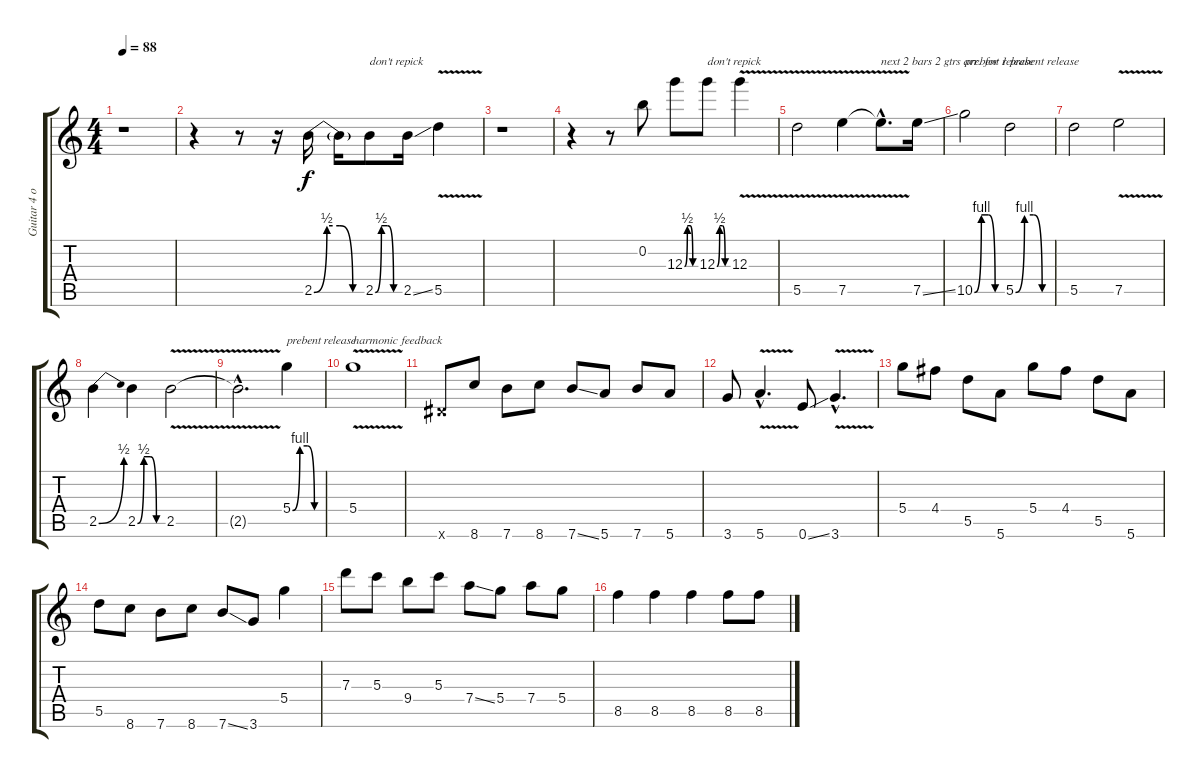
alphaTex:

\track ("Guitar 4 octaver" "Guitar 4 o") {instrument overdrivenguitar}
\staff {score tabs}
\tuning (E5 B4 G4 D4 A3 E3) {hide}
\ts (4 4)
\tempo 88
\clef g2
\ks c
r.1{dy f} |
r.4 r.8 r.16 2.5{be (custom 0 0 15 2 30 2 45 0 60 0)}.16 2.5{t}.16 2.5{be (custom 0 0 15 2 30 2 45 0 60 0)}.8{txt "don't repick"} 2.5{ss}.16 5.5{v}.4 |
r.1 |
r.4 r.8 0.2.8 12.3{be (custom 0 0 15 2 30 2 45 0 60 0)}.8 12.3{be (custom 0 0 15 2 30 2 45 0 60 0)}.8{txt "don't repick"} 12.3{v}.4 |
5.5{v}.2 7.5{v}.4 7.5{hac t}.8{d txt "next 2 bars 2 gtrs arr. for 1"} 7.5{ss}.16 |
10.5{be (custom 0 0 15 4 30 4 45 0 60 0)}.2{txt "prebent release "} 5.5{be (custom 0 0 15 4 30 4 45 0 60 0)}.2{txt "prebent release"} |
5.5.2 7.5{v}.2 |
2.5{be (bend 0 0 60 2)}.4 2.5{be (custom 0 0 15 2 30 2 45 0 60 0)}.4 2.5{v}.2 |
2.5{hac t}.2{d} 5.4{be (custom 0 0 15 4 30 4 45 0 60 0)}.4{txt "prebent release"} |
5.4{v}.1{txt "harmonic feedback"} |
-1.6{x}.8 8.6.8 7.6.8 8.6.8 7.6{ss}.8 5.6.8 7.6.8 5.6.8 |
3.6.8 5.6{v hac}.4{d} 0.6{ss}.8 3.6{v hac}.4{d} |
5.4.8 4.4.8 5.5.8 5.6.8 5.4.8 4.4.8 5.5.8 5.6.8 |
5.5.8 8.6.8 7.6.8 8.6.8 7.6{ss}.8 3.6.8 5.4.4 |
7.3.8 5.3.8 9.4.8 5.3.8 7.4{ss}.8 5.4.8 7.4.8 5.4.8 |
8.5.4 8.5.4 8.5.4 8.5.8 8.5.8
